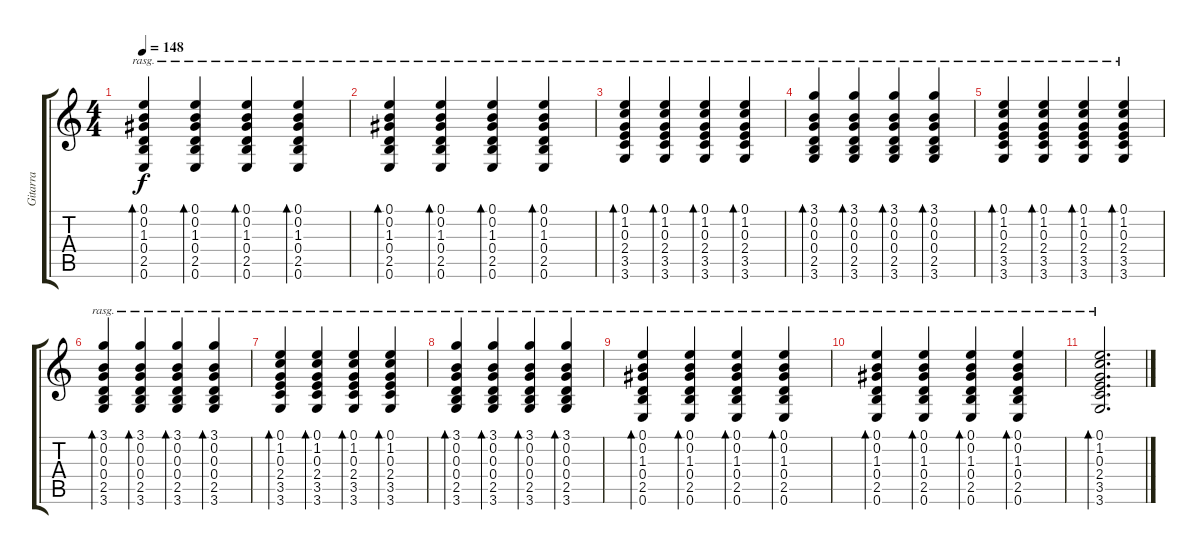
\track ("Gitarra" "Gitarra") {instrument electricguitarclean}
\staff {score tabs}
\tuning (E4 B3 G3 D3 A2 E2) {hide}
\ts (4 4)
\tempo 148
\clef g2
\ks c
(0.1 0.2 1.3 0.4 2.5 0.6).4{bd 60 rasg ii dy f} (0.1 0.2 1.3 0.4 2.5 0.6).4{bd 60 rasg ii} (0.1 0.2 1.3 0.4 2.5 0.6).4{bd 60 rasg ii} (0.1 0.2 1.3 0.4 2.5 0.6).4{bd 60 rasg ii} |
(0.1 0.2 1.3 0.4 2.5 0.6).4{bd 60 rasg ii} (0.1 0.2 1.3 0.4 2.5 0.6).4{bd 60 rasg ii} (0.1 0.2 1.3 0.4 2.5 0.6).4{bd 60 rasg ii} (0.1 0.2 1.3 0.4 2.5 0.6).4{bd 60 rasg ii} |
(0.1 1.2 0.3 2.4 3.5 3.6).4{bd 60 rasg ii} (0.1 1.2 0.3 2.4 3.5 3.6).4{bd 60 rasg ii} (0.1 1.2 0.3 2.4 3.5 3.6).4{bd 60 rasg ii} (0.1 1.2 0.3 2.4 3.5 3.6).4{bd 60 rasg ii} |
(3.1 0.2 0.3 0.4 2.5 3.6).4{bd 60 rasg ii} (3.1 0.2 0.3 0.4 2.5 3.6).4{bd 60 rasg ii} (3.1 0.2 0.3 0.4 2.5 3.6).4{bd 60 rasg ii} (3.1 0.2 0.3 0.4 2.5 3.6).4{bd 60 rasg ii} |
(0.1 1.2 0.3 2.4 3.5 3.6).4{bd 60 rasg ii} (0.1 1.2 0.3 2.4 3.5 3.6).4{bd 60 rasg ii} (0.1 1.2 0.3 2.4 3.5 3.6).4{bd 60 rasg ii} (0.1 1.2 0.3 2.4 3.5 3.6).4{bd 60 rasg ii} |
(3.1 0.2 0.3 0.4 2.5 3.6).4{bd 60 rasg ii} (3.1 0.2 0.3 0.4 2.5 3.6).4{bd 60 rasg ii} (3.1 0.2 0.3 0.4 2.5 3.6).4{bd 60 rasg ii} (3.1 0.2 0.3 0.4 2.5 3.6).4{bd 60 rasg ii} |
(0.1 1.2 0.3 2.4 3.5 3.6).4{bd 60 rasg ii} (0.1 1.2 0.3 2.4 3.5 3.6).4{bd 60 rasg ii} (0.1 1.2 0.3 2.4 3.5 3.6).4{bd 60 rasg ii} (0.1 1.2 0.3 2.4 3.5 3.6).4{bd 60 rasg ii} |
(3.1 0.2 0.3 0.4 2.5 3.6).4{bd 60 rasg ii} (3.1 0.2 0.3 0.4 2.5 3.6).4{bd 60 rasg ii} (3.1 0.2 0.3 0.4 2.5 3.6).4{bd 60 rasg ii} (3.1 0.2 0.3 0.4 2.5 3.6).4{bd 60 rasg ii} |
(0.1 0.2 1.3 0.4 2.5 0.6).4{bd 60 rasg ii} (0.1 0.2 1.3 0.4 2.5 0.6).4{bd 60 rasg ii} (0.1 0.2 1.3 0.4 2.5 0.6).4{bd 60 rasg ii} (0.1 0.2 1.3 0.4 2.5 0.6).4{bd 60 rasg ii} |
(0.1 0.2 1.3 0.4 2.5 0.6).4{bd 60 rasg ii} (0.1 0.2 1.3 0.4 2.5 0.6).4{bd 60 rasg ii} (0.1 0.2 1.3 0.4 2.5 0.6).4{bd 60 rasg ii} (0.1 0.2 1.3 0.4 2.5 0.6).4{bd 60 rasg ii} |
(0.1 1.2 0.3 2.4 3.5 3.6).2{d bd 480 rasg ii}
